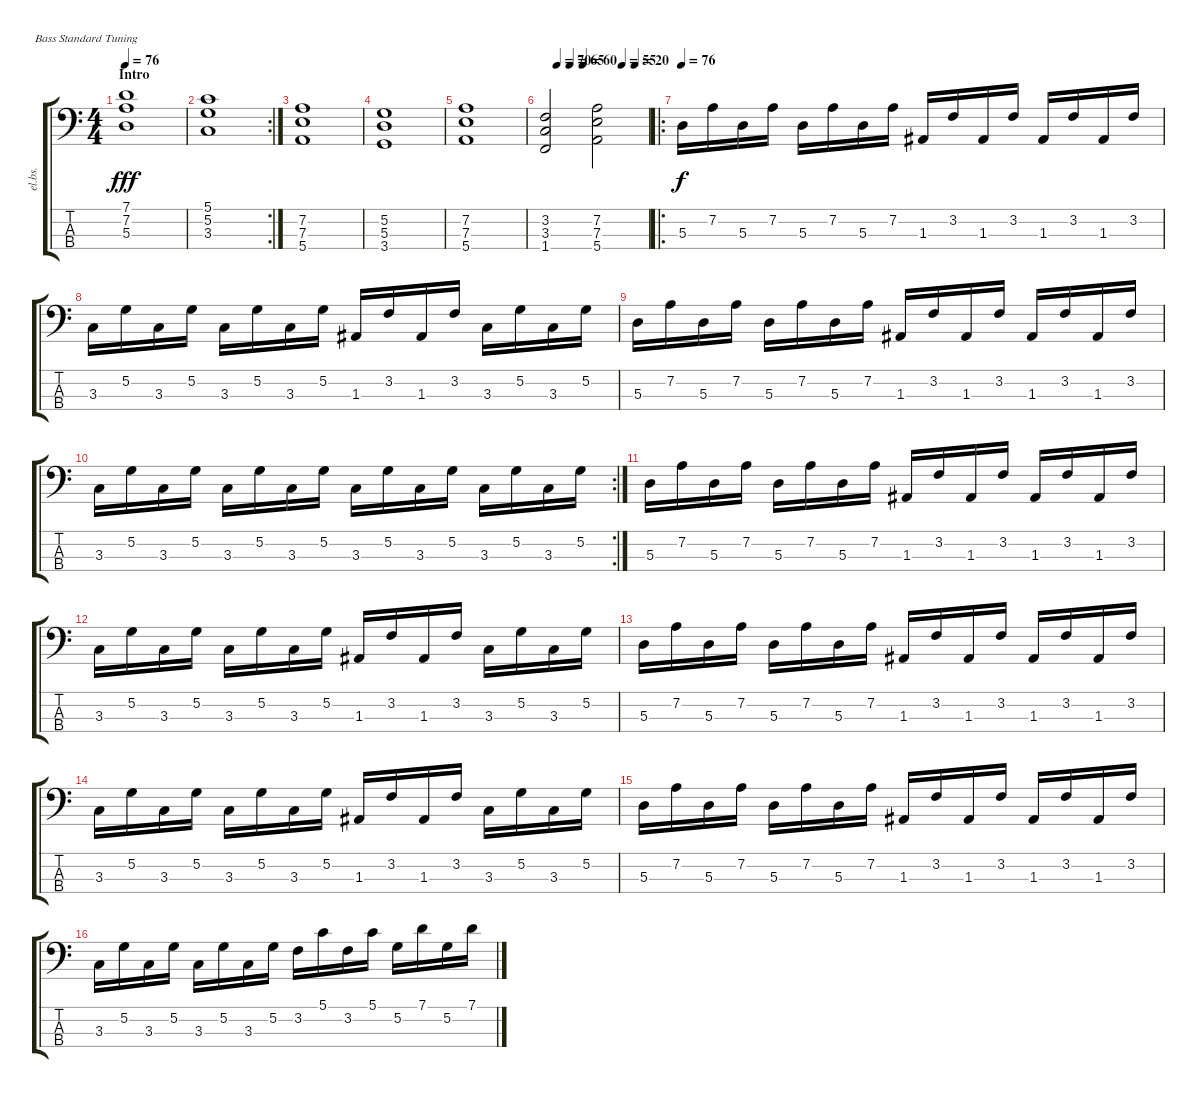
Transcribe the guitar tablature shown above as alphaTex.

\defaultSystemsLayout 4
\bracketExtendMode groupsimilarinstruments
\otherSystemsTrackNameOrientation horizontal
\track ("Steve Harris" "el.bs.") {instrument electricbasspick}
\staff {score tabs}
\tuning (G2 D2 A1 E1)
\ts (4 4)
\section ("" "Intro")
\tempo 76
\clef f4
\ks c
(7.1 7.2 5.3).1{dy fff instrument electricbassfinger} |
\rc 2
(5.1 5.2 3.3).1 |
(7.2 7.3 5.4).1 |
(5.2 5.3 3.4).1 |
(7.2 7.3 5.4).1 |
\tempo (70 0.125)
\tempo (65 0.25)
\tempo (60 0.375)
\tempo (55 0.75)
\tempo (20 0.875)
(3.2 3.3 1.4).2 (7.2 7.3 5.4).2 |
\ro
\tempo 76
5.3.16{dy f instrument acousticbass} 7.2.16 5.3.16 7.2.16 5.3.16 7.2.16 5.3.16 7.2.16 1.3{acc #}.16 3.2.16 1.3{acc #}.16 3.2.16 1.3{acc #}.16 3.2.16 1.3{acc #}.16 3.2.16 |
3.3.16 5.2.16 3.3.16 5.2.16 3.3.16 5.2.16 3.3.16 5.2.16 1.3{acc #}.16 3.2.16 1.3{acc #}.16 3.2.16 3.3.16 5.2.16 3.3.16 5.2.16 |
5.3.16 7.2.16 5.3.16 7.2.16 5.3.16 7.2.16 5.3.16 7.2.16 1.3{acc #}.16 3.2.16 1.3{acc #}.16 3.2.16 1.3{acc #}.16 3.2.16 1.3{acc #}.16 3.2.16 |
\rc 2
3.3.16 5.2.16 3.3.16 5.2.16 3.3.16 5.2.16 3.3.16 5.2.16 3.3.16 5.2.16 3.3.16 5.2.16 3.3.16 5.2.16 3.3.16 5.2.16 |
5.3.16 7.2.16 5.3.16 7.2.16 5.3.16 7.2.16 5.3.16 7.2.16 1.3{acc #}.16 3.2.16 1.3{acc #}.16 3.2.16 1.3{acc #}.16 3.2.16 1.3{acc #}.16 3.2.16 |
3.3.16 5.2.16 3.3.16 5.2.16 3.3.16 5.2.16 3.3.16 5.2.16 1.3{acc #}.16 3.2.16 1.3{acc #}.16 3.2.16 3.3.16 5.2.16 3.3.16 5.2.16 |
5.3.16 7.2.16 5.3.16 7.2.16 5.3.16 7.2.16 5.3.16 7.2.16 1.3{acc #}.16 3.2.16 1.3{acc #}.16 3.2.16 1.3{acc #}.16 3.2.16 1.3{acc #}.16 3.2.16 |
3.3.16 5.2.16 3.3.16 5.2.16 3.3.16 5.2.16 3.3.16 5.2.16 1.3{acc #}.16 3.2.16 1.3{acc #}.16 3.2.16 3.3.16 5.2.16 3.3.16 5.2.16 |
5.3.16 7.2.16 5.3.16 7.2.16 5.3.16 7.2.16 5.3.16 7.2.16 1.3{acc #}.16 3.2.16 1.3{acc #}.16 3.2.16 1.3{acc #}.16 3.2.16 1.3{acc #}.16 3.2.16 |
3.3.16 5.2.16 3.3.16 5.2.16 3.3.16 5.2.16 3.3.16 5.2.16 3.2.16 5.1.16 3.2.16 5.1.16 5.2.16 7.1.16 5.2.16 7.1.16
